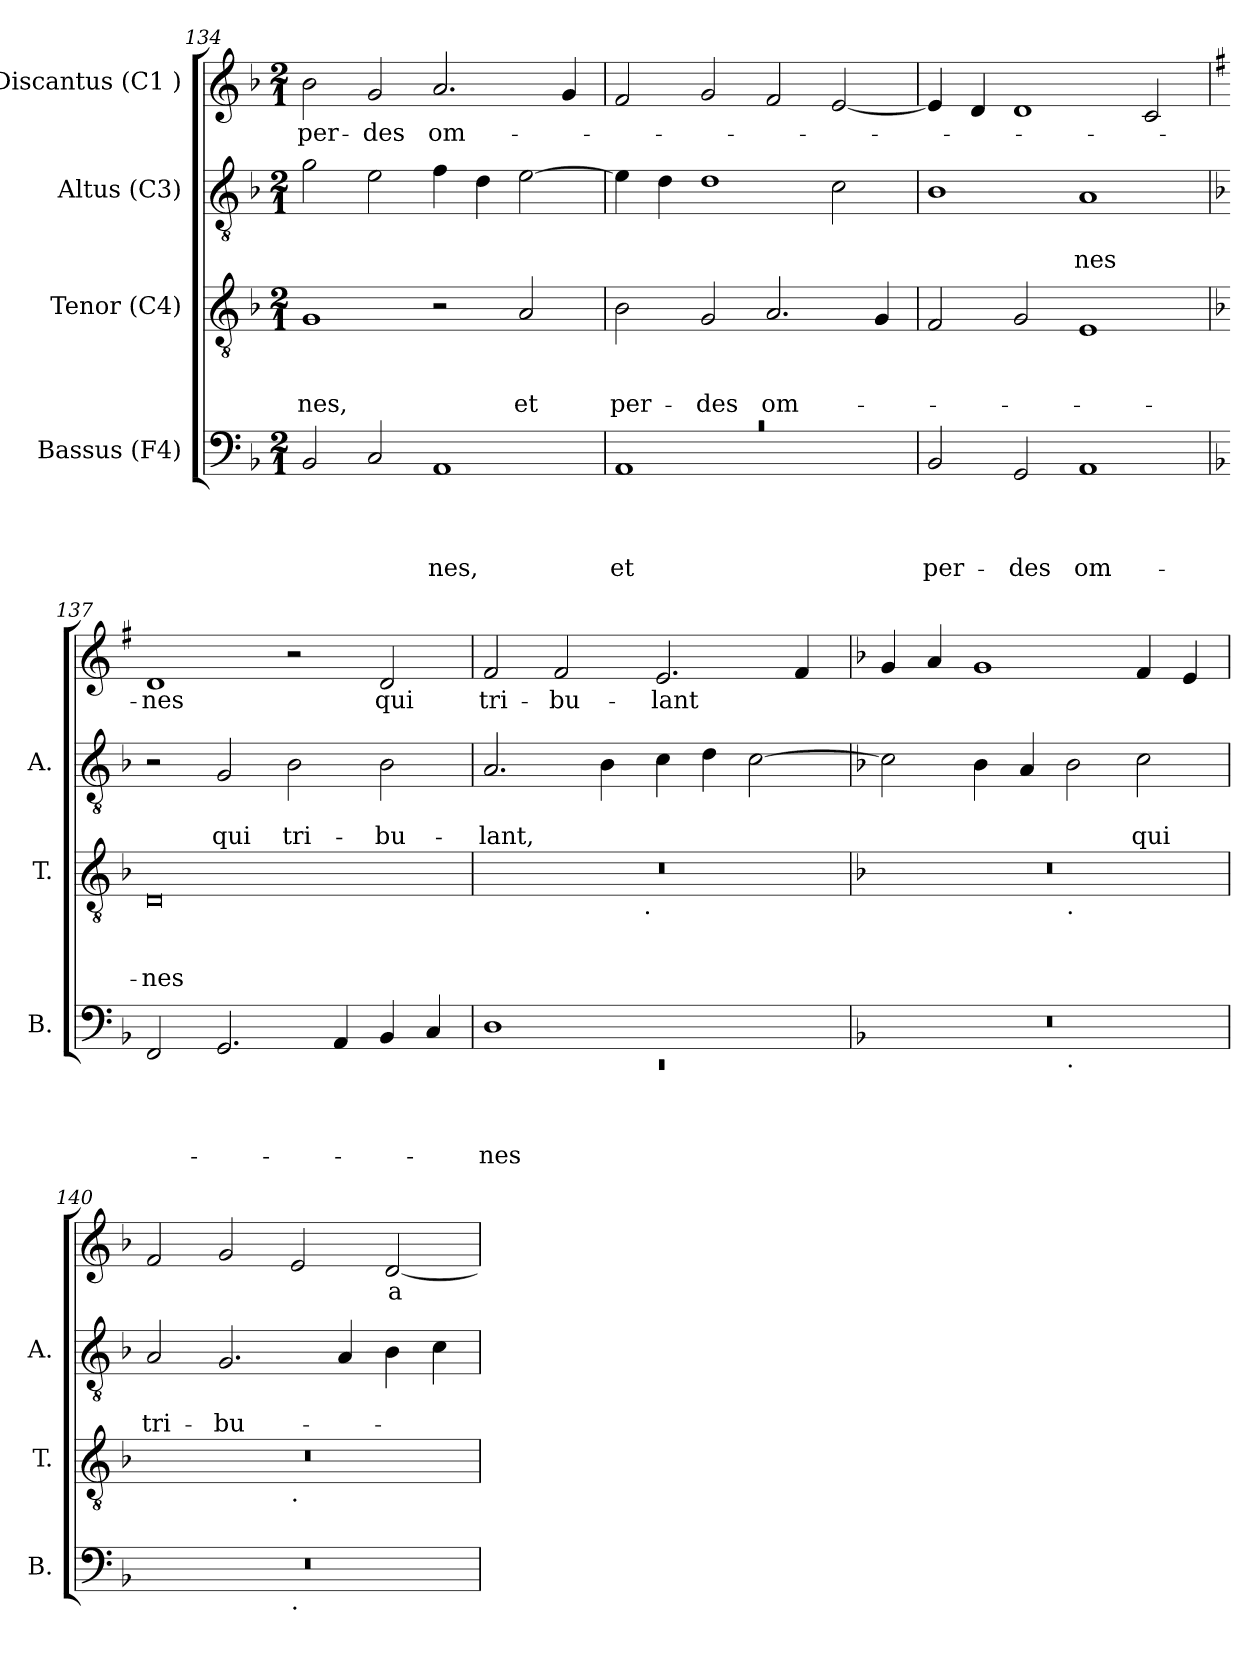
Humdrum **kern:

**kern	**text	**text	**text	**text	**kern	**text	**text	**text	**kern	**text	**text	**kern	**text
*part4	*part4	*part4	*part4	*part4	*part3	*part3	*part3	*part3	*part2	*part2	*part2	*part1	*part1
*staff4	*staff4	*staff4	*staff4	*staff4	*staff3	*staff3	*staff3	*staff3	*staff2	*staff2	*staff2	*staff1	*staff1
*I"Bassus (F4)	*	*	*	*	*I"Tenor (C4)	*	*	*	*I"Altus (C3)	*	*	*I"Discantus (C1 )	*
*I'B.	*	*	*	*	*I'T.	*	*	*	*I'A.	*	*	*	*
!!LO:LB:g=z
*clefF4	*	*	*	*	*clefGv2	*	*	*	*clefGv2	*	*	*clefG2	*
*k[b-]	*	*	*	*	*k[b-]	*	*	*	*k[b-]	*	*	*k[b-]	*
*F:	*	*	*	*	*F:	*	*	*	*F:	*	*	*F:	*
*M2/1	*	*	*	*	*M2/1	*	*	*	*M2/1	*	*	*M2/1	*
=134	=134	=134	=134	=134	=134	=134	=134	=134	=134	=134	=134	=134	=134
!	!	!	!	!	!	!	!	!LO:LY:b	!	!	!	!	!LO:LY:b
2BB-/	.	.	.	.	1G	.	.	-nes,	2g\	.	.	2b-\	per-
!	!	!	!	!	!	!	!	!	!	!	!	!	!LO:LY:b
2C/	.	.	.	.	.	.	.	.	2e\	.	.	2g/	-des
!	!	!	!	!LO:LY:b	!	!	!	!	!	!	!	!	!LO:LY:b
1AA	.	.	.	-nes,	2r	.	.	.	4f\	.	.	2.a/	om-
.	.	.	.	.	.	.	.	.	4d\	.	.	.	.
!	!	!	!	!	!	!	!	!LO:LY:b	!	!	!	!	!
.	.	.	.	.	2A/	.	.	et	[>2e\	.	.	.	.
.	.	.	.	.	.	.	.	.	.	.	.	4g/	.
=135	=135	=135	=135	=135	=135	=135	=135	=135	=135	=135	=135	=135	=135
!LO:N:vis=1	!	!	!	!LO:LY:b	!	!	!	!LO:LY:b	!	!	!	!	!
*^	*	*	*	*	*	*	*	*	*	*	*	*	*
0rc	1AA	.	.	.	et	2B-\	.	.	per-	4e\]	.	.	2f/	.
.	.	.	.	.	.	.	.	.	.	4d\	.	.	.	.
!	!	!	!	!	!	!	!	!	!LO:LY:b	!	!	!	!	!
.	.	.	.	.	.	2G/	.	.	-des	1d	.	.	2g/	.
!	!	!	!	!	!	!	!	!	!LO:LY:b	!	!	!	!	!
.	1ryy	.	.	.	.	2.A/	.	.	om-	.	.	.	2f/	.
.	.	.	.	.	.	.	.	.	.	2c\	.	.	[<2e/	.
.	.	.	.	.	.	4G/	.	.	.	.	.	.	.	.
*v	*v	*	*	*	*	*	*	*	*	*	*	*	*	*
=136	=136	=136	=136	=136	=136	=136	=136	=136	=136	=136	=136	=136	=136
!	!	!	!	!LO:LY:b	!	!	!	!	!	!	!	!	!
2BB-/	.	.	.	per-	2F/	.	.	.	1B-	.	.	4e/]	.
.	.	.	.	.	.	.	.	.	.	.	.	4d/	.
!	!	!	!	!LO:LY:b	!	!	!	!	!	!	!	!	!
2GG/	.	.	.	-des	2G/	.	.	.	.	.	.	1d	.
!	!	!	!	!LO:LY:b	!	!	!	!	!	!	!LO:LY:b	!	!
1AA	.	.	.	om-	1E	.	.	.	1A	.	-nes	.	.
.	.	.	.	.	.	.	.	.	.	.	.	2c/	.
=137	=137	=137	=137	=137	=137	=137	=137	=137	=137	=137	=137	=137	=137
*	*	*	*	*	*	*	*	*	*	*	*	*k[f#]	*
*	*	*	*	*	*	*	*	*	*	*	*	*G:	*
!	!	!	!	!	!	!	!	!LO:LY:b:rj	!	!	!	!	!LO:LY:b
2FF/	.	.	.	.	0D	.	.	-nes	2r	.	.	1d	-nes
!	!	!	!	!	!	!	!	!	!	!	!LO:LY:b	!	!
2.GG/	.	.	.	.	.	.	.	.	2G/	.	qui	.	.
!	!	!	!	!	!	!	!	!	!	!	!LO:LY:b	!	!
.	.	.	.	.	.	.	.	.	2B-\	.	tri-	2r	.
4AA/	.	.	.	.	.	.	.	.	.	.	.	.	.
!	!	!	!	!	!	!	!	!	!	!	!LO:LY:b	!	!LO:LY:b
4BB-/	.	.	.	.	.	.	.	.	2B-\	.	-bu-	2d/	qui
4C/	.	.	.	.	.	.	.	.	.	.	.	.	.
=138	=138	=138	=138	=138	=138	=138	=138	=138	=138	=138	=138	=138	=138
*^	*	*	*	*	*	*	*	*	*	*	*	*	*
!	!LO:N:vis=1	!	!	!	!LO:LY:b	!	!	!	!	!	!	!LO:LY:b	!	!LO:LY:b
*	*	*	*	*	*	*^	*	*	*	*	*	*	*	*
1D	0rEE	.	.	.	-nes	0r	2ryy	.	.	.	2.A/	.	-lant,	2f#/	tri-
!	!	!	!	!	!	!	!	!	!	!	!	!	!	!	!LO:LY:b
.	.	.	.	.	.	.	4...ryy	.	.	.	.	.	.	2f#/	-bu-
.	.	.	.	.	.	.	.	.	.	.	4B-\	.	.	.	.
!	!	!	!	!	!	!	!LO:TX:b:t=.	!	!	!	!	!	!	!	!
.	.	.	.	.	.	.	1ryy	.	.	.	.	.	.	.	.
!	!	!	!	!	!	!	!	!	!	!	!	!	!	!	!LO:LY:b
1ryy	.	.	.	.	.	.	.	.	.	.	4c\	.	.	2.e/	-lant
.	.	.	.	.	.	.	.	.	.	.	4d\	.	.	.	.
.	.	.	.	.	.	.	.	.	.	.	[>2c\	.	.	.	.
.	.	.	.	.	.	.	.	.	.	.	.	.	.	4f#/	.
.	.	.	.	.	.	.	32ryy	.	.	.	.	.	.	.	.
!!LO:PB:g=z
=139	=139	=139	=139	=139	=139	=139	=139	=139	=139	=139	=139	=139	=139	=139	=139
*	*	*	*	*	*	*	*	*	*	*	*	*	*	*k[b-]	*
*	*	*	*	*	*	*	*	*	*	*	*	*	*	*F:	*
0r	1ryy	.	.	.	.	0r	1ryy	.	.	.	2c\]	.	.	4g/	.
.	.	.	.	.	.	.	.	.	.	.	.	.	.	4a/	.
.	.	.	.	.	.	.	.	.	.	.	4B-\	.	.	1g	.
.	.	.	.	.	.	.	.	.	.	.	4A/	.	.	.	.
!	!	!	!	!	!	!	!LO:TX:b:t=.	!	!	!	!	!	!	!	!
!	!LO:TX:b:t=.	!	!	!	!	!	!	!	!	!	!	!	!	!	!
.	1ryy	.	.	.	.	.	1ryy	.	.	.	2B-\	.	.	.	.
!	!	!	!	!	!	!	!	!	!	!	!	!	!LO:LY:b	!	!
.	.	.	.	.	.	.	.	.	.	.	2c\	.	qui	4f/	.
.	.	.	.	.	.	.	.	.	.	.	.	.	.	4e/	.
=140	=140	=140	=140	=140	=140	=140	=140	=140	=140	=140	=140	=140	=140	=140	=140
!	!	!	!	!	!	!	!	!	!	!	!	!	!LO:LY:b	!	!
0r	1ryy	.	.	.	.	0r	1ryy	.	.	.	2A/	.	tri-	2f/	.
!	!	!	!	!	!	!	!	!	!	!	!	!	!LO:LY:b	!	!
.	.	.	.	.	.	.	.	.	.	.	2.G/	.	-bu-	2g/	.
!	!	!	!	!	!	!	!LO:TX:b:t=.	!	!	!	!	!	!	!	!
!	!LO:TX:b:t=.	!	!	!	!	!	!	!	!	!	!	!	!	!	!
.	1ryy	.	.	.	.	.	1ryy	.	.	.	.	.	.	2e/	.
.	.	.	.	.	.	.	.	.	.	.	4A/	.	.	.	.
!	!	!	!	!	!	!	!	!	!	!	!	!	!	!	!LO:LY:b
.	.	.	.	.	.	.	.	.	.	.	4B-\	.	.	[<2d/	a-
.	.	.	.	.	.	.	.	.	.	.	4c\	.	.	.	.
*v	*v	*	*	*	*	*	*	*	*	*	*	*	*	*	*
*	*	*	*	*	*v	*v	*	*	*	*	*	*	*	*
=	=	=	=	=	=	=	=	=	=	=	=	=	=
*-	*-	*-	*-	*-	*-	*-	*-	*-	*-	*-	*-	*-	*-
